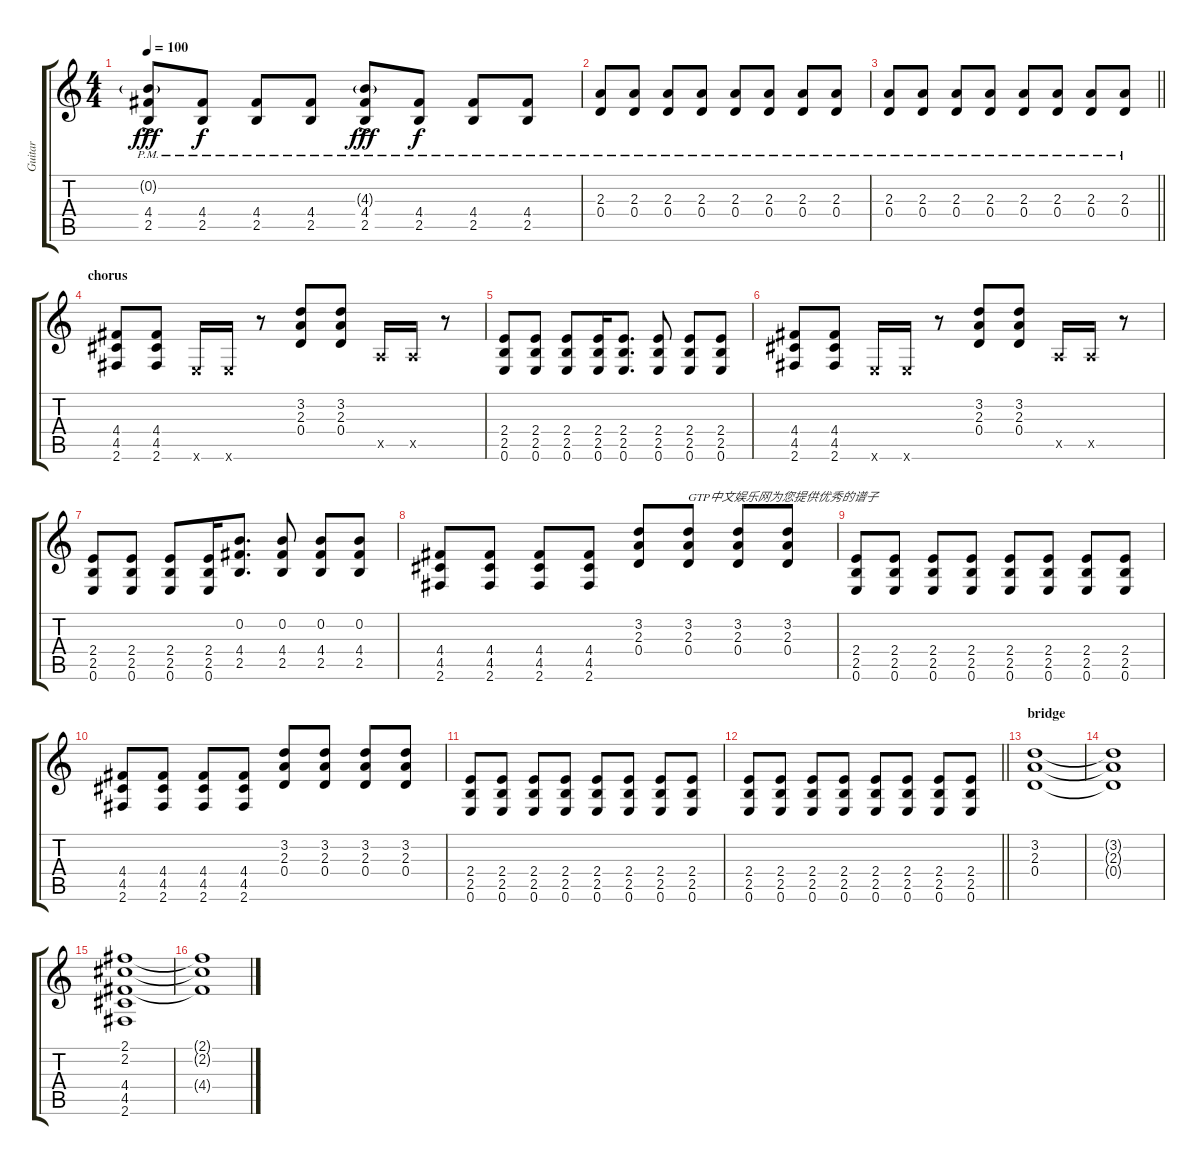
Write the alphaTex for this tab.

\track ("Guitar" "Guitar") {instrument overdrivenguitar}
\staff {score tabs}
\tuning (E4 B3 G3 D3 A2 E2) {hide}
\ts (4 4)
\tempo 100
\clef g2
\ks c
(0.2{g pm} 4.4{pm} 2.5{ac pm}).8{dy fff} (4.4{pm} 2.5{pm}).8{dy f} (4.4{pm} 2.5{pm}).8 (4.4{pm} 2.5{pm}).8 (4.3{g pm} 4.4{pm} 2.5{ac pm}).8{dy fff} (4.4{pm} 2.5{pm}).8{dy f} (4.4{pm} 2.5{pm}).8 (4.4{pm} 2.5{pm}).8 |
(2.3{pm} 0.4{pm}).8 (2.3{pm} 0.4{pm}).8 (2.3{pm} 0.4{pm}).8 (2.3{pm} 0.4{pm}).8 (2.3{pm} 0.4{pm}).8 (2.3{pm} 0.4{pm}).8 (2.3{pm} 0.4{pm}).8 (2.3{pm} 0.4{pm}).8 |
\barLineRight lightlight
(2.3{pm} 0.4{pm}).8 (2.3{pm} 0.4{pm}).8 (2.3{pm} 0.4{pm}).8 (2.3{pm} 0.4{pm}).8 (2.3{pm} 0.4{pm}).8 (2.3{pm} 0.4{pm}).8 (2.3{pm} 0.4{pm}).8 (2.3{pm} 0.4{pm}).8 |
\section ("" "chorus")
(4.4 4.5 2.6).8 (4.4 4.5 2.6).8 0.6{x}.16 0.6{x}.16 r.8 (3.2 2.3 0.4).8 (3.2 2.3 0.4).8 0.5{x}.16 0.5{x}.16 r.8 |
(2.4 2.5 0.6).8 (2.4 2.5 0.6).8 (2.4 2.5 0.6).8 (2.4 2.5 0.6).16 (2.4 2.5 0.6).8{d} (2.4 2.5 0.6).8 (2.4 2.5 0.6).8 (2.4 2.5 0.6).8 |
(4.4 4.5 2.6).8 (4.4 4.5 2.6).8 0.6{x}.16 0.6{x}.16 r.8 (3.2 2.3 0.4).8 (3.2 2.3 0.4).8 0.5{x}.16 0.5{x}.16 r.8 |
(2.4 2.5 0.6).8 (2.4 2.5 0.6).8 (2.4 2.5 0.6).8 (2.4 2.5 0.6).16 (0.2 4.4 2.5).8{d} (0.2 4.4 2.5).8 (0.2 4.4 2.5).8 (0.2 4.4 2.5).8 |
(4.4 4.5 2.6).8 (4.4 4.5 2.6).8 (4.4 4.5 2.6).8 (4.4 4.5 2.6).8 (3.2 2.3 0.4).8 (3.2 2.3 0.4).8{txt "GTP中文娱乐网为您提供优秀的谱子"} (3.2 2.3 0.4).8 (3.2 2.3 0.4).8 |
(2.4 2.5 0.6).8 (2.4 2.5 0.6).8 (2.4 2.5 0.6).8 (2.4 2.5 0.6).8 (2.4 2.5 0.6).8 (2.4 2.5 0.6).8 (2.4 2.5 0.6).8 (2.4 2.5 0.6).8 |
(4.4 4.5 2.6).8 (4.4 4.5 2.6).8 (4.4 4.5 2.6).8 (4.4 4.5 2.6).8 (3.2 2.3 0.4).8 (3.2 2.3 0.4).8 (3.2 2.3 0.4).8 (3.2 2.3 0.4).8 |
(2.4 2.5 0.6).8 (2.4 2.5 0.6).8 (2.4 2.5 0.6).8 (2.4 2.5 0.6).8 (2.4 2.5 0.6).8 (2.4 2.5 0.6).8 (2.4 2.5 0.6).8 (2.4 2.5 0.6).8 |
\barLineRight lightlight
(2.4 2.5 0.6).8 (2.4 2.5 0.6).8 (2.4 2.5 0.6).8 (2.4 2.5 0.6).8 (2.4 2.5 0.6).8 (2.4 2.5 0.6).8 (2.4 2.5 0.6).8 (2.4 2.5 0.6).8 |
\section ("" "bridge")
(3.2 2.3 0.4).1 |
(3.2{t} 2.3{t} 0.4{t}).1 |
(2.1 2.2 4.4 4.5 2.6).1 |
(2.1{t} 2.2{t} 4.4{t}).1
